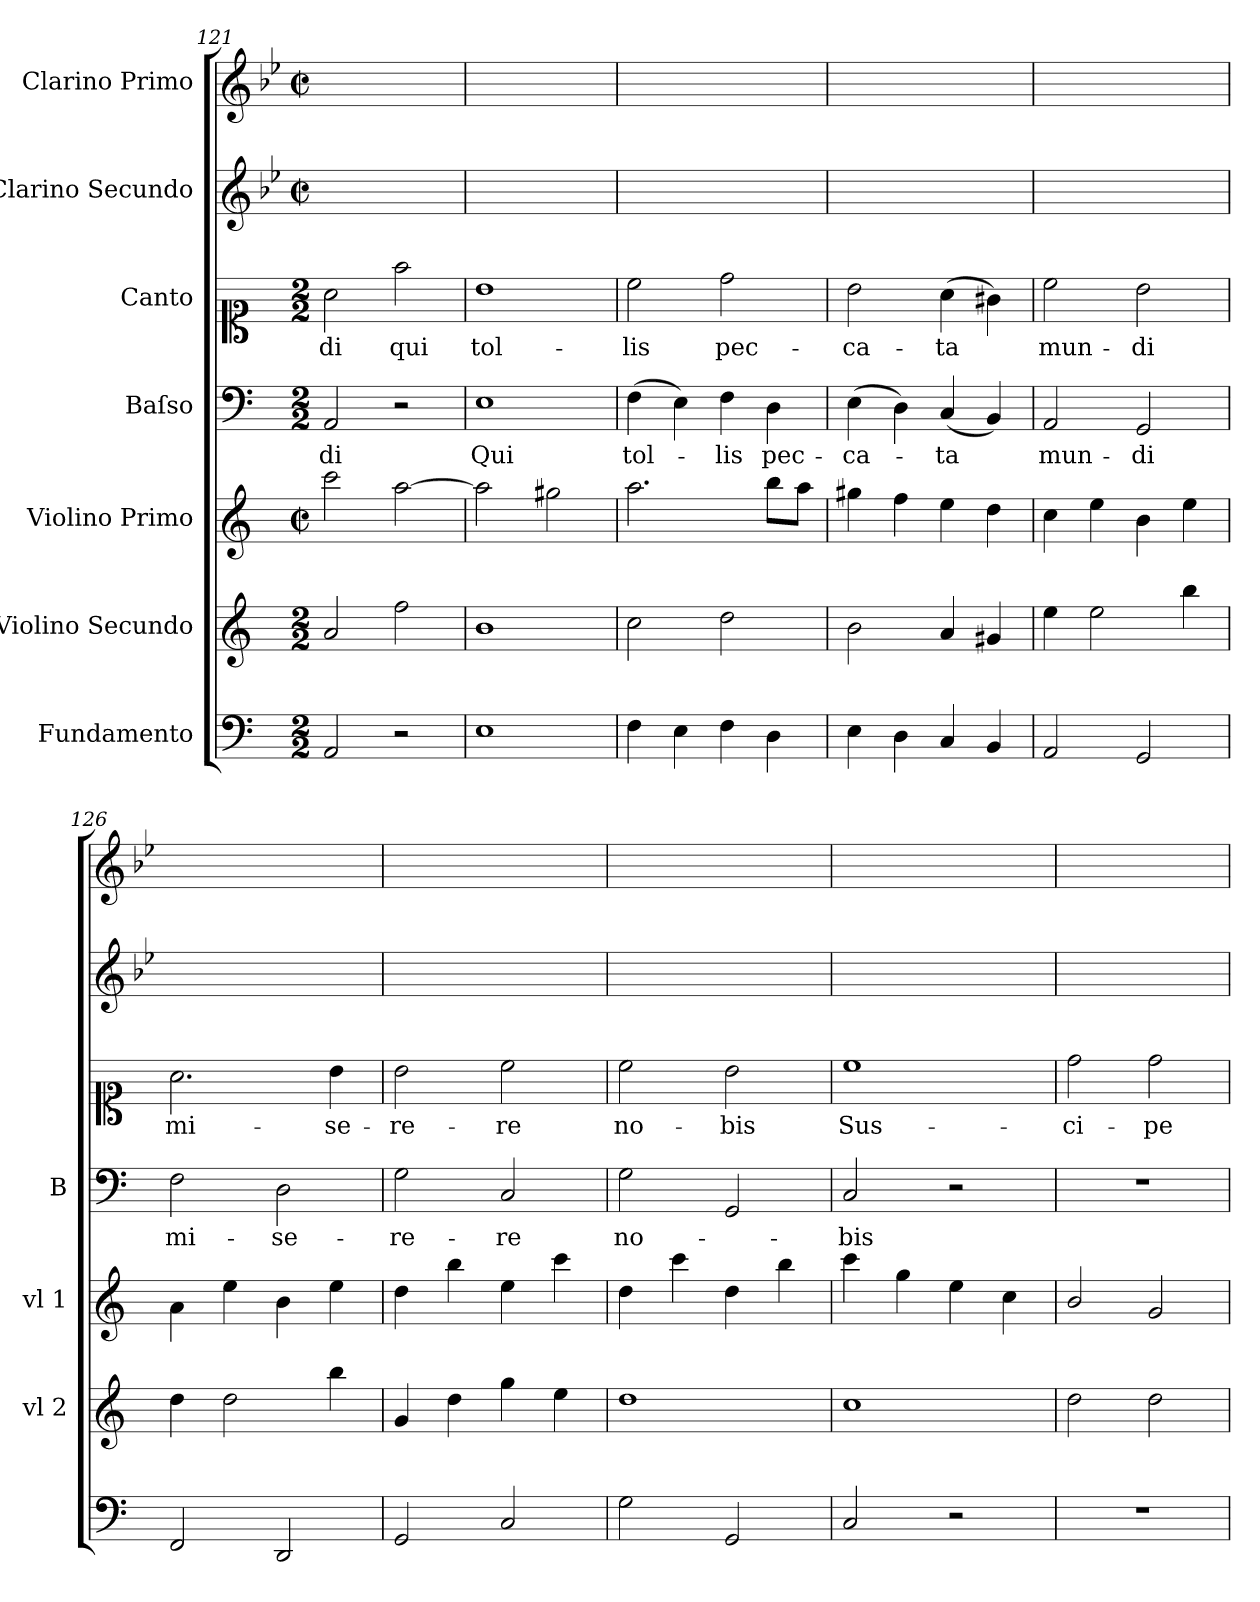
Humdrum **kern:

**kern	**kern	**kern	**kern	**text	**kern	**text	**kern	**kern
*part7	*part6	*part5	*part4	*part4	*part3	*part3	*part2	*part1
*staff7	*staff6	*staff5	*staff4	*staff4	*staff3	*staff3	*staff2	*staff1
*I"Fundamento	*I"Violino Secundo	*I"Violino Primo	*I"Baſso	*	*I"Canto	*	*I"Clarino Secundo	*I"Clarino Primo
*	*I'vl 2	*I'vl 1	*I'B	*	*	*	*	*
*clefF4	*clefG2	*clefG2	*clefF4	*	*clefC1	*	*clefG2	*clefG2
*	*	*	*	*	*	*	*ITrd-1c-2	*ITrd-1c-2
*k[]	*k[]	*k[]	*k[]	*	*k[]	*	*k[]	*k[]
*M2/2	*M2/2	*M2/2	*M2/2	*	*M2/2	*	*M2/2	*M2/2
*	*	*met(c|)	*	*	*	*	*met(c|)	*met(c|)
=121	=121	=121	=121	=121	=121	=121	=121	=121
2AA/	2a/	2ccc\	2AA/	-di	2a\	-di	1ryy	1ryy
2r	2ff\	[2aa\	2r	.	2ff\	qui	.	.
=122	=122	=122	=122	=122	=122	=122	=122	=122
1E	1b	2aa\]	1E	Qui	1b	tol-	1ryy	1ryy
.	.	2gg#X\	.	.	.	.	.	.
=123	=123	=123	=123	=123	=123	=123	=123	=123
4F\	2cc\	2.aa\	(>4F\	tol-	2cc\	-lis	1ryy	1ryy
4E\	.	.	4E\)	.	.	.	.	.
4F\	2dd\	.	4F\	-lis	2dd\	pec-	.	.
4D\	.	8bb\L	4D\	pec-	.	.	.	.
.	.	8aa\J	.	.	.	.	.	.
=124	=124	=124	=124	=124	=124	=124	=124	=124
4E\	2b\	4gg#X\	(>4E\	-ca-	2b\	-ca-	1ryy	1ryy
4D\	.	4ff\	4D\)	.	.	.	.	.
4C/	4a/	4ee\	(<4C/	-ta	(>4a\	-ta	.	.
4BB/	4g#X/	4dd\	4BB/)	.	4g#X\)	.	.	.
=125	=125	=125	=125	=125	=125	=125	=125	=125
2AA/	4ee\	4cc\	2AA/	mun-	2cc\	mun-	1ryy	1ryy
.	2ee\	4ee\	.	.	.	.	.	.
2GG/	.	4b\	2GG/	-di	2b\	-di	.	.
.	4bb\	4ee\	.	.	.	.	.	.
=126	=126	=126	=126	=126	=126	=126	=126	=126
2FF/	4dd\	4a\	2F\	mi-	2.a\	mi-	1ryy	1ryy
.	2dd\	4ee\	.	.	.	.	.	.
2DD/	.	4b\	2D\	-se-	.	.	.	.
.	4bb\	4ee\	.	.	4b\	-se-	.	.
=127	=127	=127	=127	=127	=127	=127	=127	=127
2GG/	4g/	4dd\	2G\	-re-	2b\	-re-	1ryy	1ryy
.	4dd\	4bb\	.	.	.	.	.	.
2C/	4gg\	4ee\	2C/	-re	2cc\	-re	.	.
.	4ee\	4ccc\	.	.	.	.	.	.
=128	=128	=128	=128	=128	=128	=128	=128	=128
2G\	1dd	4dd\	2G\	no-	2cc\	no-	1ryy	1ryy
.	.	4ccc\	.	.	.	.	.	.
2GG/	.	4dd\	2GG/	.	2b\	-bis	.	.
.	.	4bb\	.	.	.	.	.	.
=129	=129	=129	=129	=129	=129	=129	=129	=129
2C/	1cc	4ccc\	2C/	-bis	1cc	Sus-	1ryy	1ryy
.	.	4gg\	.	.	.	.	.	.
2r	.	4ee\	2r	.	.	.	.	.
.	.	4cc\	.	.	.	.	.	.
=130	=130	=130	=130	=130	=130	=130	=130	=130
1r	2dd\	2b/	1r	.	2dd\	-ci-	1ryy	1ryy
.	2dd\	2g/	.	.	2dd\	-pe	.	.
=	=	=	=	=	=	=	=	=
*-	*-	*-	*-	*-	*-	*-	*-	*-
